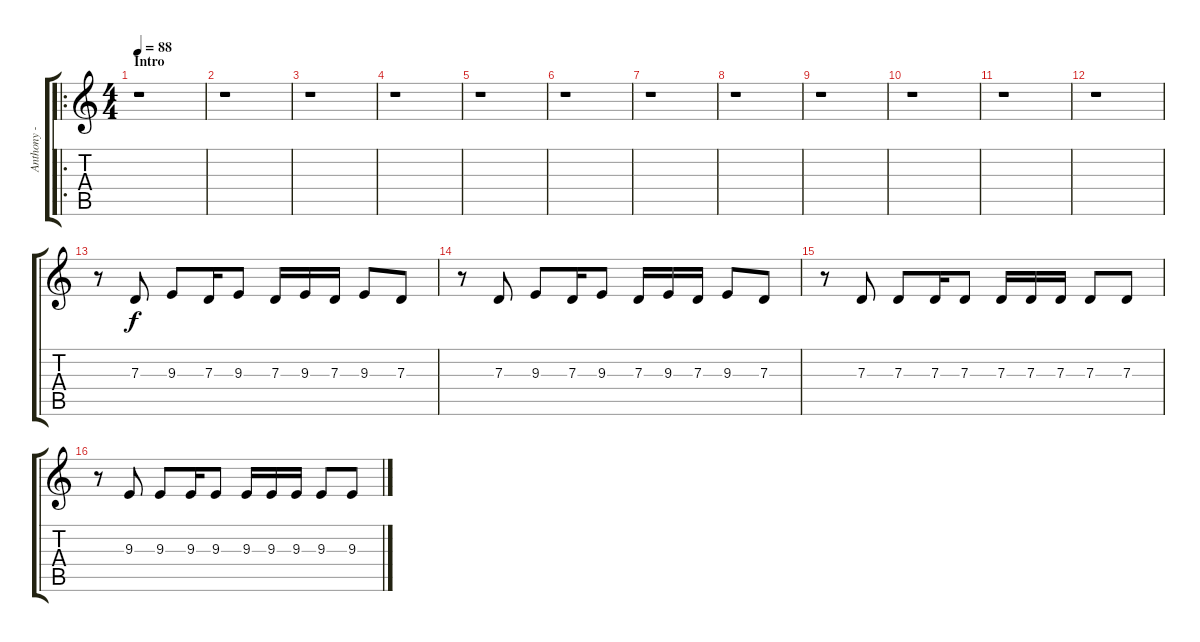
\track ("Anthony - Vocals" "Anthony - ") {instrument lead6voice}
\staff {score tabs}
\tuning (E4 B3 G3 D3 A2 E2) {hide}
\ro
\ts (4 4)
\section ("" "Intro")
\tempo 88
\clef g2
\ks c
r.1{dy f instrument lead6voice} |
r.1 |
r.1 |
r.1 |
r.1 |
r.1 |
r.1 |
r.1 |
r.1 |
r.1 |
r.1 |
r.1 |
r.8 7.3.8 9.3.8 7.3.16 9.3.8 7.3.16 9.3.16 7.3.16 9.3.8 7.3.8 |
r.8 7.3.8 9.3.8 7.3.16 9.3.8 7.3.16 9.3.16 7.3.16 9.3.8 7.3.8 |
r.8 7.3.8 7.3.8 7.3.16 7.3.8 7.3.16 7.3.16 7.3.16 7.3.8 7.3.8 |
r.8 9.3.8 9.3.8 9.3.16 9.3.8 9.3.16 9.3.16 9.3.16 9.3.8 9.3.8
